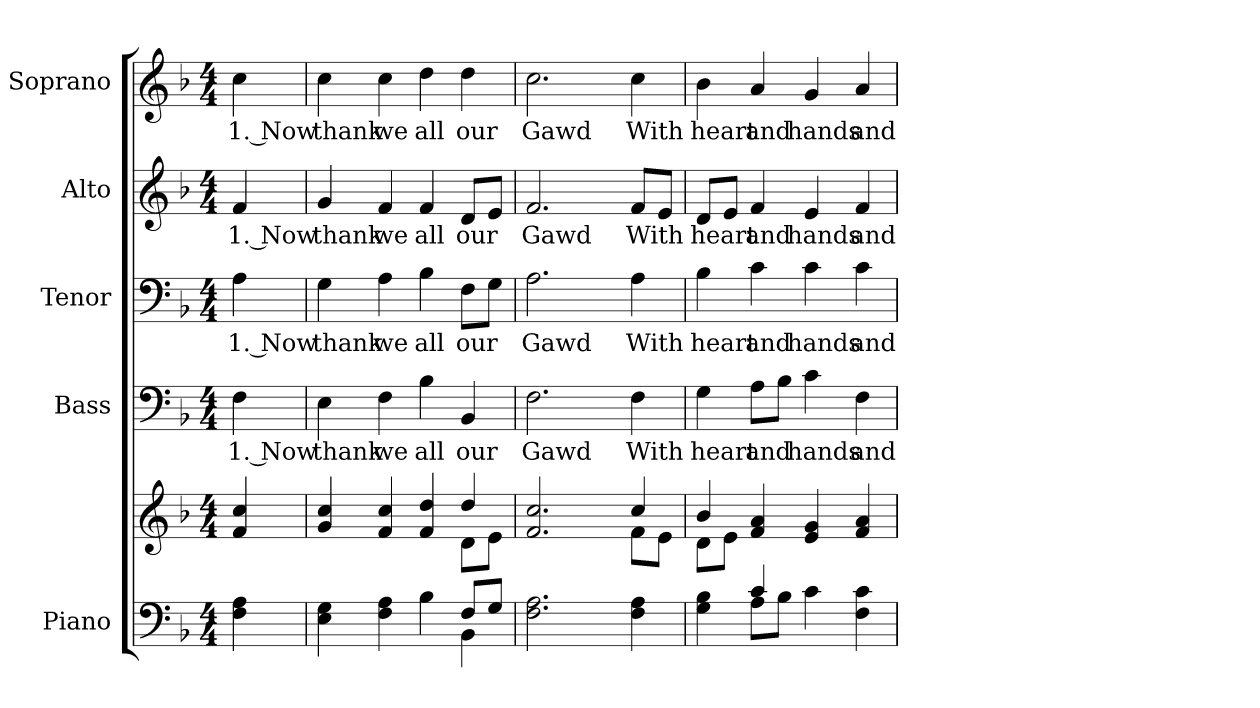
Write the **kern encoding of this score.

**kern	**kern	**kern	**text	**kern	**text	**kern	**text	**kern	**text
*part5	*part5	*part4	*part4	*part3	*part3	*part2	*part2	*part1	*part1
*staff6	*staff5	*staff4	*staff4	*staff3	*staff3	*staff2	*staff2	*staff1	*staff1
*I"Piano	*	*I"Bass	*	*I"Tenor	*	*I"Alto	*	*I"Soprano	*
*I'Pno.	*	*I'B.	*	*I'T.	*	*I'A.	*	*I'S.	*
!!LO:PB:g=z
*clefF4	*clefG2	*clefF4	*	*clefF4	*	*clefG2	*	*clefG2	*
*k[b-]	*k[b-]	*k[b-]	*	*k[b-]	*	*k[b-]	*	*k[b-]	*
*F:	*F:	*F:	*	*F:	*	*F:	*	*F:	*
*M4/4	*M4/4	*M4/4	*	*M4/4	*	*M4/4	*	*M4/4	*
*MM135	*MM135	*MM135	*	*MM135	*	*MM135	*	*MM135	*
=1	=1	=1	=1	=1	=1	=1	=1	=1	=1
!	!	!	!LO:LY:b:color=#000000	!	!	!	!	!	!
!	!	!	!	!	!LO:LY:b:color=#000000	!	!	!	!
!	!	!	!	!	!	!	!LO:LY:b:color=#000000	!	!
!	!	!	!	!	!	!	!	!	!LO:LY:b:color=#000000
4Fi\ 4Ai	4fi/ 4cci	4Fi\	1. Now	4Ai\	1. Now	4fi/	1. Now	4cci\	1. Now
=2	=2	=2	=2	=2	=2	=2	=2	=2	=2
*^	*^	*	*	*	*	*	*	*	*
!	!	!	!	!	!LO:LY:b:color=#000000	!	!	!	!	!	!
!	!	!	!	!	!	!	!LO:LY:b:color=#000000	!	!	!	!
!	!	!	!	!	!	!	!	!	!LO:LY:b:color=#000000	!	!
!	!	!	!	!	!	!	!	!	!	!	!LO:LY:b:color=#000000
4Ei\ 4Gi	2ryy	4gi/ 4cci	2ryy	4Ei\	thank	4Gi\	thank	4gi/	thank	4cci\	thank
!	!	!	!	!	!LO:LY:b:color=#000000	!	!	!	!	!	!
!	!	!	!	!	!	!	!LO:LY:b:color=#000000	!	!	!	!
!	!	!	!	!	!	!	!	!	!LO:LY:b:color=#000000	!	!
!	!	!	!	!	!	!	!	!	!	!	!LO:LY:b:color=#000000
4Fi\ 4Ai	.	4fi/ 4cci	.	4Fi\	we	4Ai\	we	4fi/	we	4cci\	we
!	!	!	!	!	!LO:LY:b:color=#000000	!	!	!	!	!	!
!	!	!	!	!	!	!	!LO:LY:b:color=#000000	!	!	!	!
!	!	!	!	!	!	!	!	!	!LO:LY:b:color=#000000	!	!
!	!	!	!	!	!	!	!	!	!	!	!LO:LY:b:color=#000000
4B-i\	4ryy	4fi/ 4ddi	4ryy	4B-i\	all	4B-i\	all	4fi/	all	4ddi\	all
!	!	!	!	!	!LO:LY:b:color=#000000	!	!	!	!	!	!
!	!	!	!	!	!	!	!LO:LY:b:color=#000000	!	!	!	!
!	!	!	!	!	!	!	!	!	!LO:LY:b:color=#000000	!	!
!	!	!	!	!	!	!	!	!	!	!	!LO:LY:b:color=#000000
8Fi/L	4BB-i\	4ddi/	8di\L	4BB-i/	our	8Fi\L	our	8di/L	our	4ddi\	our
8Gi/J	.	.	8ei\J	.	.	8Gi\J	.	8ei/J	.	.	.
*v	*v	*	*	*	*	*	*	*	*	*	*
=3	=3	=3	=3	=3	=3	=3	=3	=3	=3	=3
!	!	!	!	!LO:LY:b:color=#000000	!	!	!	!	!	!
!	!	!	!	!	!	!LO:LY:b:color=#000000	!	!	!	!
!	!	!	!	!	!	!	!	!LO:LY:b:color=#000000	!	!
!	!	!	!	!	!	!	!	!	!	!LO:LY:b:color=#000000
2.Fi\ 2.Ai	2.fi/ 2.cci	2ryy	2.Fi\	Gawd	2.Ai\	Gawd	2.fi/	Gawd	2.cci\	Gawd
.	.	4ryy	.	.	.	.	.	.	.	.
!	!	!	!	!LO:LY:b:color=#000000	!	!	!	!	!	!
!	!	!	!	!	!	!LO:LY:b:color=#000000	!	!	!	!
!	!	!	!	!	!	!	!	!LO:LY:b:color=#000000	!	!
!	!	!	!	!	!	!	!	!	!	!LO:LY:b:color=#000000
4Fi\ 4Ai	4cci/	8fi\L	4Fi\	With	4Ai\	With	8fi/L	With	4cci\	With
.	.	8ei\J	.	.	.	.	8ei/J	.	.	.
!!LO:PB:g=z
=4	=4	=4	=4	=4	=4	=4	=4	=4	=4	=4
*^	*	*	*	*	*	*	*	*	*	*
!	!	!	!	!	!LO:LY:b:color=#000000	!	!	!	!	!	!
!	!	!	!	!	!	!	!LO:LY:b:color=#000000	!	!	!	!
!	!	!	!	!	!	!	!	!	!LO:LY:b:color=#000000	!	!
!	!	!	!	!	!	!	!	!	!	!	!LO:LY:b:color=#000000
4Gi\ 4B-i	4ryy	4b-i/	8di\L	4Gi\	heart	4B-i\	heart	8di/L	heart	4b-i\	heart
.	.	.	8ei\J	.	.	.	.	8ei/J	.	.	.
!	!	!	!	!	!LO:LY:b:color=#000000	!	!	!	!	!	!
!	!	!	!	!	!	!	!LO:LY:b:color=#000000	!	!	!	!
!	!	!	!	!	!	!	!	!	!LO:LY:b:color=#000000	!	!
!	!	!	!	!	!	!	!	!	!	!	!LO:LY:b:color=#000000
4ci/	8Ai\L	4fi/ 4ai	4ryy	8Ai\L	and	4ci\	and	4fi/	and	4ai/	and
.	8B-i\J	.	.	8B-i\J	.	.	.	.	.	.	.
!	!	!	!	!	!LO:LY:b:color=#000000	!	!	!	!	!	!
!	!	!	!	!	!	!	!LO:LY:b:color=#000000	!	!	!	!
!	!	!	!	!	!	!	!	!	!LO:LY:b:color=#000000	!	!
!	!	!	!	!	!	!	!	!	!	!	!LO:LY:b:color=#000000
4ci\	2ryy	4ei/ 4gi	2ryy	4ci\	hands	4ci\	hands	4ei/	hands	4gi/	hands
!	!	!	!	!	!LO:LY:b:color=#000000	!	!	!	!	!	!
!	!	!	!	!	!	!	!LO:LY:b:color=#000000	!	!	!	!
!	!	!	!	!	!	!	!	!	!LO:LY:b:color=#000000	!	!
!	!	!	!	!	!	!	!	!	!	!	!LO:LY:b:color=#000000
4Fi\ 4ci	.	4fi/ 4ai	.	4Fi\	and	4ci\	and	4fi/	and	4ai/	and
*v	*v	*	*	*	*	*	*	*	*	*	*
*	*v	*v	*	*	*	*	*	*	*	*
=	=	=	=	=	=	=	=	=	=
*-	*-	*-	*-	*-	*-	*-	*-	*-	*-
